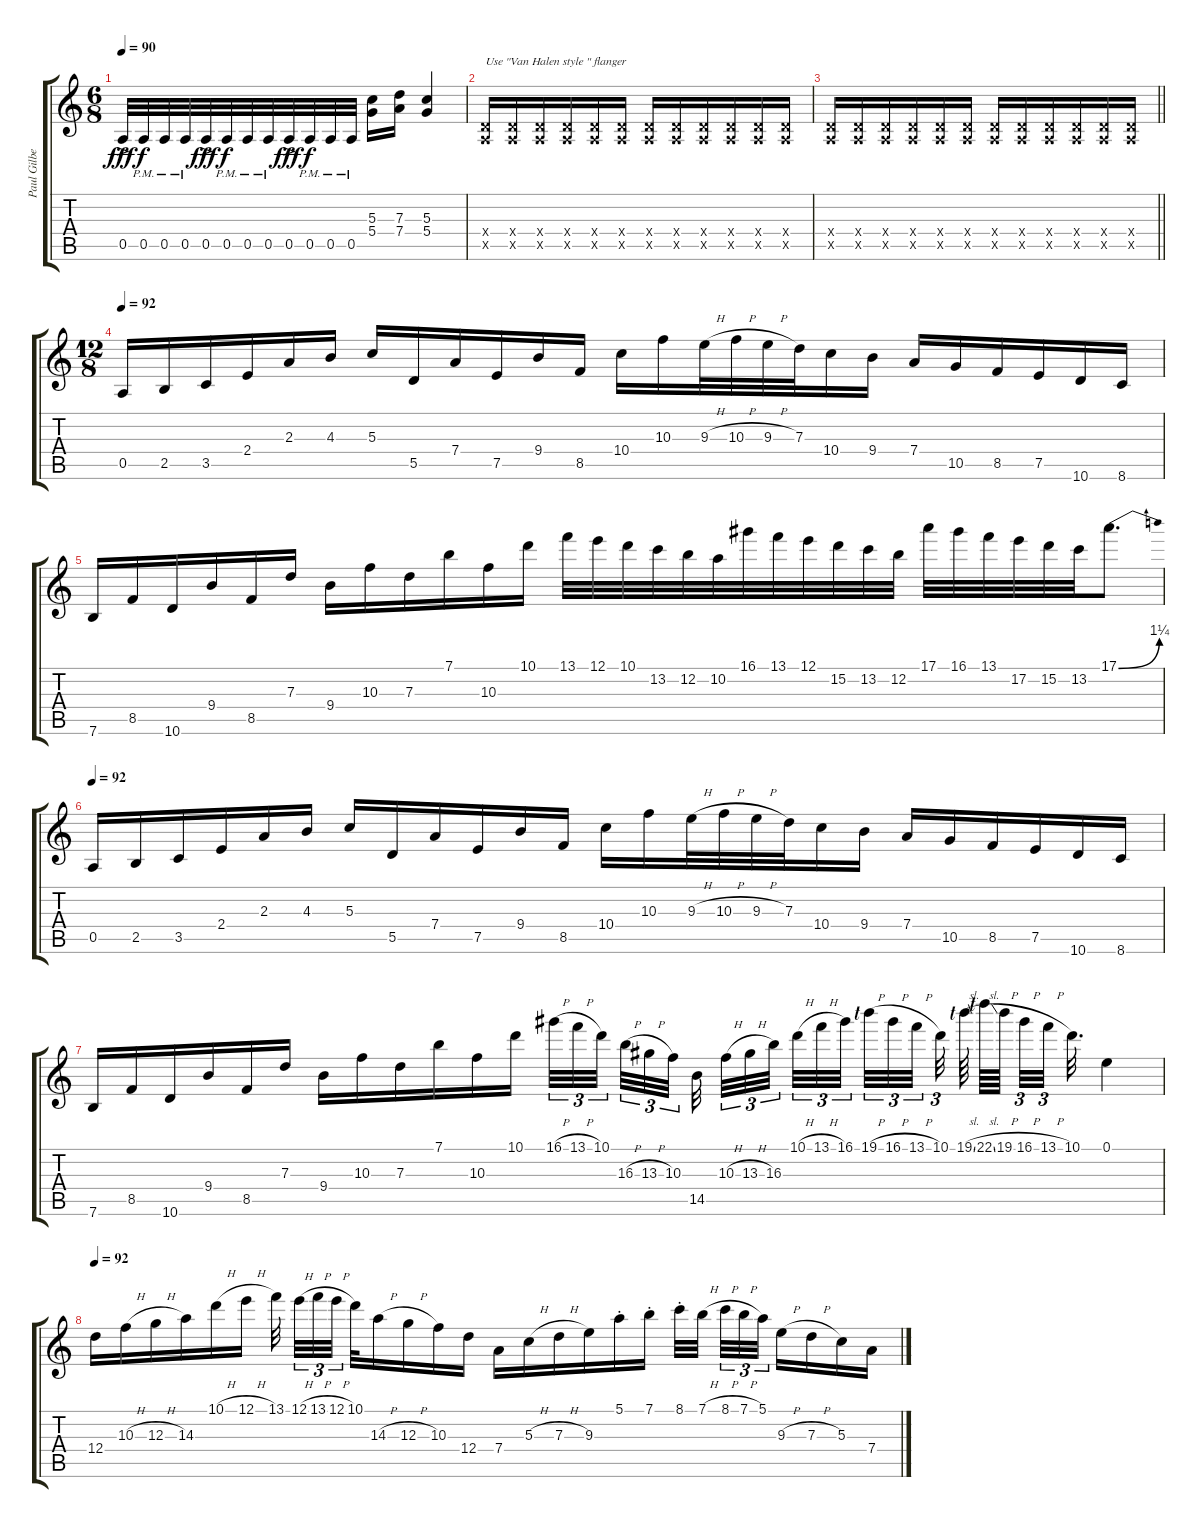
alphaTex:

\track ("Paul Gilbert" "Paul Gilbe") {instrument distortionguitar}
\staff {score tabs}
\tuning (E4 B3 G3 D3 A2 E2) {hide}
\ts (6 8)
\tempo 90
\clef g2
\ks c
0.5{ac}.32{dy fff} 0.5{pm}.32{dy f} 0.5{pm}.32 0.5{pm}.32 0.5{ac}.32{dy fff} 0.5{pm}.32{dy f} 0.5{pm}.32 0.5{pm}.32 0.5{ac}.32{dy fff} 0.5{pm}.32{dy f} 0.5{pm}.32 0.5{pm}.32 (5.3 5.4).16 (7.3 7.4).16 (5.3 5.4).4 |
(0.4{x} 0.5{x}).16{txt "Use \"Van Halen style \" flanger"} (0.4{x} 0.5{x}).16 (0.4{x} 0.5{x}).16 (0.4{x} 0.5{x}).16 (0.4{x} 0.5{x}).16 (0.4{x} 0.5{x}).16 (0.4{x} 0.5{x}).16 (0.4{x} 0.5{x}).16 (0.4{x} 0.5{x}).16 (0.4{x} 0.5{x}).16 (0.4{x} 0.5{x}).16 (0.4{x} 0.5{x}).16 |
\barLineRight lightlight
(0.4{x} 0.5{x}).16 (0.4{x} 0.5{x}).16 (0.4{x} 0.5{x}).16 (0.4{x} 0.5{x}).16 (0.4{x} 0.5{x}).16 (0.4{x} 0.5{x}).16 (0.4{x} 0.5{x}).16 (0.4{x} 0.5{x}).16 (0.4{x} 0.5{x}).16 (0.4{x} 0.5{x}).16 (0.4{x} 0.5{x}).16 (0.4{x} 0.5{x}).16 |
\ts (12 8)
\tempo 92
0.5.16 2.5.16 3.5.16 2.4.16 2.3.16 4.3.16 5.3.16 5.5.16 7.4.16 7.5.16 9.4.16 8.5.16 10.4.16 10.3.16 9.3{h}.32 10.3{h}.32 9.3{h}.32 7.3.32 10.4.16 9.4.16 7.4.16 10.5.16 8.5.16 7.5.16 10.6.16 8.6.16 |
7.6.16 8.5.16 10.6.16 9.4.16 8.5.16 7.3.16 9.4.16 10.3.16 7.3.16 7.1.16 10.3.16 10.1.16 13.1.32 12.1.32 10.1.32 13.2.32 12.2.32 10.2.32 16.1.32 13.1.32 12.1.32 15.2.32 13.2.32 12.2.32 17.1.32 16.1.32 13.1.32 17.2.32 15.2.32 13.2.32 17.1{be (bend 0 0 60 5)}.8{d} |
\tempo 92
0.5.16 2.5.16 3.5.16 2.4.16 2.3.16 4.3.16 5.3.16 5.5.16 7.4.16 7.5.16 9.4.16 8.5.16 10.4.16 10.3.16 9.3{h}.32 10.3{h}.32 9.3{h}.32 7.3.32 10.4.16 9.4.16 7.4.16 10.5.16 8.5.16 7.5.16 10.6.16 8.6.16 |
7.6.16 8.5.16 10.6.16 9.4.16 8.5.16 7.3.16 9.4.16 10.3.16 7.3.16 7.1.16 10.3.16 10.1.16 16.1{h}.32{tu (3 2)} 13.1{h}.32{tu (3 2)} 10.1.32{tu (3 2) beam splitsecondary} 16.3{h}.32{tu (3 2)} 13.3{h}.32{tu (3 2)} 10.3.32{tu (3 2) beam splitsecondary} 14.5.32{beam splitsecondary} 10.3{h}.32{tu (3 2)} 13.3{h}.32{tu (3 2)} 16.3.32{tu (3 2) beam splitsecondary} 10.1{h}.32{tu (3 2)} 13.1{h}.32{tu (3 2)} 16.1.32{tu (3 2) beam splitsecondary} 19.1{h lf 1}.32{tu (3 2)} 16.1{h}.32{tu (3 2)} 13.1{h}.32{tu (3 2) beam splitsecondary} 10.1.32{tu (3 2)} 19.1{sl lf 1}.64 22.1{sl lf 1}.64 19.1{h}.64{beam splitsecondary} 16.1{h}.32{tu (3 2)} 13.1{h}.32{tu (3 2) beam splitsecondary} 10.1.32{d} 0.1.4 |
\tempo 92
12.4.16 10.3{h}.16 12.3{h}.16 14.3.16 10.1{h}.16 12.1{h}.16 13.1.32{beam splitsecondary} 12.1{h}.32{tu (3 2)} 13.1{h}.32{tu (3 2)} 12.1{h}.32{tu (3 2) beam splitsecondary} 10.1.32 14.3{h}.16 12.3{h}.16 10.3.16 12.4.16 7.4.16 5.3{h}.16 7.3{h}.16 9.3.16 5.1{st}.16 7.1{st}.16 8.1{st}.32 7.1{h}.32{beam splitsecondary} 8.1{h}.32{tu (3 2)} 7.1{h}.32{tu (3 2)} 5.1.32{tu (3 2) beam splitsecondary} 9.3{h}.16 7.3{h}.16 5.3.16 7.4.16
